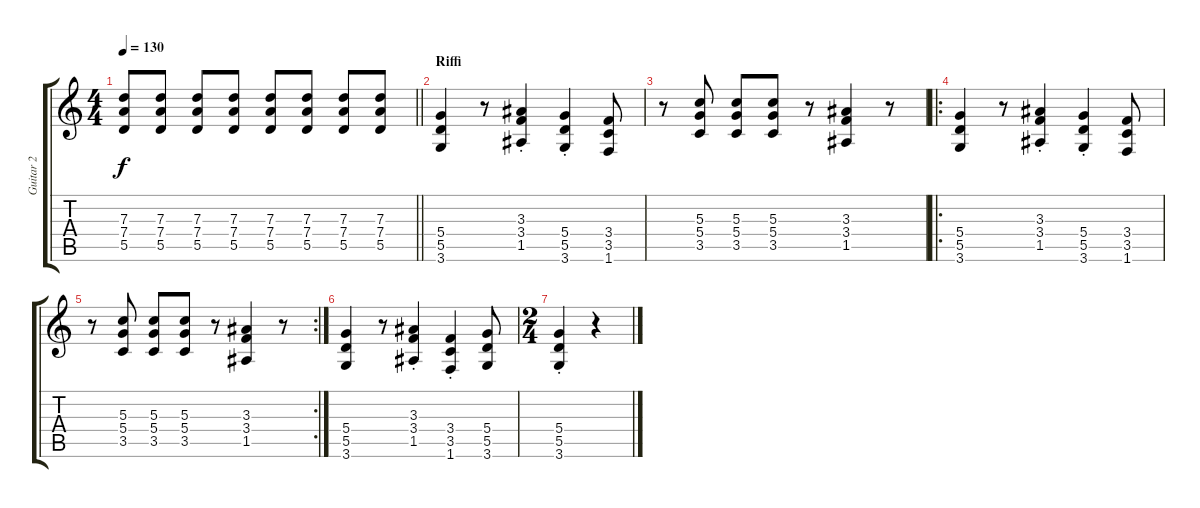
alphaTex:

\track ("Guitar 2" "Guitar 2") {instrument overdrivenguitar}
\staff {score tabs}
\tuning (E4 B3 G3 D3 A2 E2) {hide}
\ts (4 4)
\tempo 130
\clef g2
\barLineRight lightlight
\ks c
(7.3 7.4 5.5).8{dy f} (7.3 7.4 5.5).8 (7.3 7.4 5.5).8 (7.3 7.4 5.5).8 (7.3 7.4 5.5).8 (7.3 7.4 5.5).8 (7.3 7.4 5.5).8 (7.3 7.4 5.5).8 |
\section ("" "Riffi")
(5.4 5.5 3.6).4 r.8 (3.3{st} 3.4{st} 1.5{st}).4 (5.4{st} 5.5{st} 3.6{st}).4 (3.4 3.5 1.6).8 |
r.8 (5.3 5.4 3.5).8 (5.3 5.4 3.5).8 (5.3 5.4 3.5).8 r.8 (3.3 3.4 1.5).4 r.8 |
\ro
(5.4 5.5 3.6).4 r.8 (3.3{st} 3.4{st} 1.5{st}).4 (5.4{st} 5.5{st} 3.6{st}).4 (3.4 3.5 1.6).8 |
\rc 2
r.8 (5.3 5.4 3.5).8 (5.3 5.4 3.5).8 (5.3 5.4 3.5).8 r.8 (3.3 3.4 1.5).4 r.8 |
(5.4 5.5 3.6).4 r.8 (3.3{st} 3.4{st} 1.5{st}).4 (3.4{st} 3.5{st} 1.6{st}).4 (5.4 5.5 3.6).8 |
\ts (2 4)
(5.4{st} 5.5{st} 3.6{st}).4 r.4
